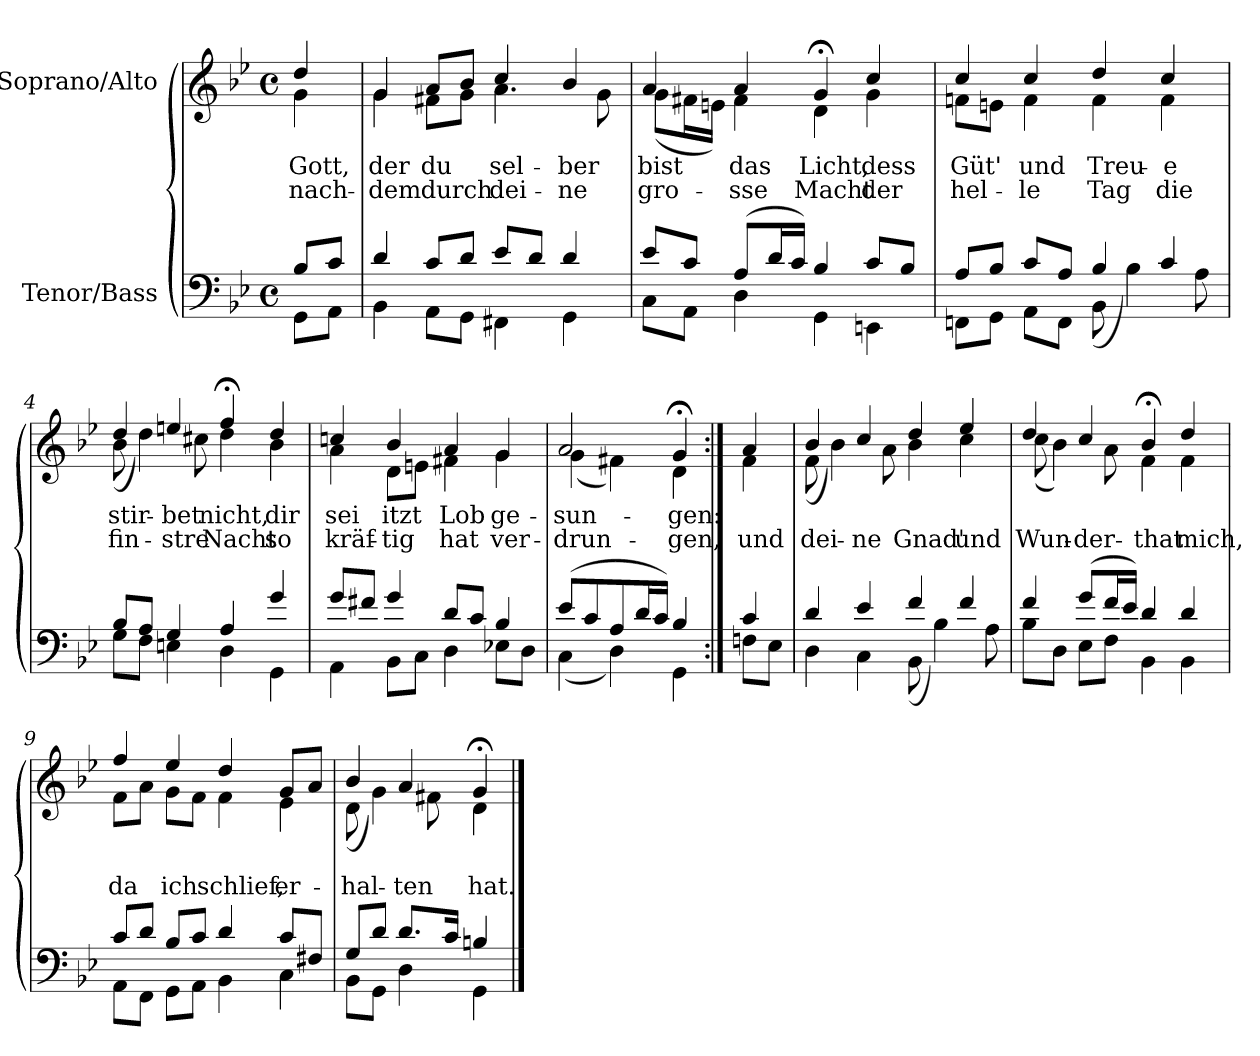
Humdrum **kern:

**kern	**kern	**text	**text
*part2	*part1	*part1	*part1
*staff2	*staff1	*staff1	*staff1
*I"Tenor/Bass	*I"Soprano/Alto	*	*
*clefF4	*clefG2	*	*
*k[b-e-]	*k[b-e-]	*	*
*M4/4	*M4/4	*	*
*met(c)	*met(c)	*	*
=	=	=	=
*^	*	*	*
!	!	!	!LO:LY:b	!LO:LY:b
*	*	*^	*	*
8B-/L	8GG\L	4dd/	4g\	Gott,	nach-
8c/J	8AA\J	.	.	.	.
=1	=1	=1	=1	=1	=1
!	!	!	!	!LO:LY:b	!LO:LY:b
4d/	4BB-\	4g/	4g\	der	-dem
!	!	!	!	!LO:LY:b	!LO:LY:b
8c/L	8AA\L	8a/L	8f#X\L	du	durch
8d/J	8GG\J	8b-/J	8g\J	.	.
!	!	!	!	!LO:LY:b	!LO:LY:b
8e-/L	4FF#X\	4cc/	4.a\	sel-	dei-
8d/J	.	.	.	.	.
!	!	!	!	!LO:LY:b	!LO:LY:b
4d/	4GG\	4b-/	.	-ber	-ne
.	.	.	8g\	.	.
=2	=2	=2	=2	=2	=2
!	!	!	!	!LO:LY:b	!LO:LY:b
8e-/L	8C\L	4a/	(8g\L	bist	gro-
8c/J	8AA\J	.	16f#X\L	.	.
.	.	.	16en\JJ)	.	.
!	!	!	!	!LO:LY:b	!LO:LY:b
(8A/L	4D\	4a/	4f#\	das	-sse
16d/L	.	.	.	.	.
16c/JJ)	.	.	.	.	.
!	!	!	!	!LO:LY:b	!LO:LY:b
4B-/	4GG\	4g;</	4d\	Licht,	Macht
!	!	!	!	!LO:LY:b	!LO:LY:b
8c/L	4EEn\	4cc/	4g\	dess	der
8B-/J	.	.	.	.	.
=3	=3	=3	=3	=3	=3
!	!	!	!	!LO:LY:b	!LO:LY:b
8A/L	8FFn\L	4cc/	8fn\L	Güt'	hel-
8B-/J	8GG\J	.	8en\J	.	.
!	!	!	!	!LO:LY:b	!LO:LY:b
8c/L	8AA\L	4cc/	4f\	und	-le
8A/J	8FF\J	.	.	.	.
!	!	!	!	!LO:LY:b	!LO:LY:b
4B-/	(8BB-\	4dd/	4f\	Treu-	Tag
.	4B-\)	.	.	.	.
!	!	!	!	!LO:LY:b	!LO:LY:b
4c/	.	4cc/	4f\	-e	die
.	8A\	.	.	.	.
!!LO:LB:g=z	!!
=4	=4	=4	=4	=4	=4
!	!	!	!	!LO:LY:b	!LO:LY:b
8B-/L	8G\L	4dd/	(8b-\	stir-	fin-
8A/J	8F\J	.	4dd\)	.	.
!	!	!	!	!LO:LY:b	!LO:LY:b
4G/	4En\	4een/	.	-bet	-stre
.	.	.	8cc#X\	.	.
!	!	!	!	!LO:LY:b	!LO:LY:b
4A/	4D\	4ff;</	4dd\	nicht,	Nacht
!	!	!	!	!LO:LY:b	!LO:LY:b
4g/	4GG\	4dd/	4b-\	dir	so
=5	=5	=5	=5	=5	=5
!	!	!	!	!LO:LY:b	!LO:LY:b
8g/L	4AA\	4ccn/	4a\	sei	kräf-
8f#X/J	.	.	.	.	.
!	!	!	!	!LO:LY:b	!LO:LY:b
4g/	8BB-\L	4b-/	8d\L	itzt	-tig
.	8C\J	.	8en\J	.	.
!	!	!	!	!LO:LY:b	!LO:LY:b
8d/L	4D\	4a/	4f#X\	Lob	hat
8c/J	.	.	.	.	.
!	!	!	!	!LO:LY:b	!LO:LY:b
4B-/	8E-X\L	4g/	4g\	ge-	ver-
.	8D\J	.	.	.	.
=6	=6	=6	=6	=6	=6
!	!	!	!	!LO:LY:b	!LO:LY:b
(8e-/L	(4C\	2a/	(4g\	-sun-	-drun-
8c/	.	.	.	.	.
8A/	4D\)	.	4f#X\)	.	.
16d/L	.	.	.	.	.
16c/JJ)	.	.	.	.	.
!	!	!	!	!LO:LY:b	!LO:LY:b
4B-/	4GG\	4g;</	4d\	-gen:	-gen,
!!LO:LB:g=z	!!
=6X1:|!	=6X1:|!	=6X1:|!	=6X1:|!	=6X1:|!	=6X1:|!
!	!	!	!	!	!LO:LY:b
4c/	8Fn\L	4a/	4f\	.	und
.	8E-\J	.	.	.	.
=7	=7	=7	=7	=7	=7
!	!	!	!	!	!LO:LY:b
4d/	4D\	4b-/	(8f\	.	dei-
.	.	.	4b-\)	.	.
!	!	!	!	!	!LO:LY:b
4e-/	4C\	4cc/	.	.	-ne
.	.	.	8a\	.	.
!	!	!	!	!	!LO:LY:b
4f/	(8BB-\	4dd/	4b-\	.	Gnad'
.	4B-\)	.	.	.	.
!	!	!	!	!	!LO:LY:b
4f/	.	4ee-/	4cc\	.	und
.	8A\	.	.	.	.
=8	=8	=8	=8	=8	=8
!	!	!	!	!	!LO:LY:b
4f/	8B-\L	4dd/	(8cc\	.	Wun-
.	8D\J	.	4b-\)	.	.
!	!	!	!	!	!LO:LY:b
(8g/L	8E-\L	4cc/	.	.	-der-
16f/L	8F\J	.	8a\	.	.
16e-/JJ)	.	.	.	.	.
!	!	!	!	!	!LO:LY:b
4d/	4BB-\	4b-;</	4f\	.	-that
!	!	!	!	!	!LO:LY:b
4d/	4BB-\	4dd/	4f\	.	mich,
=9	=9	=9	=9	=9	=9
!	!	!	!	!	!LO:LY:b
8c/L	8AA\L	4ff/	8f\L	.	da
8d/J	8FF\J	.	8a\J	.	.
!	!	!	!	!	!LO:LY:b
8B-/L	8GG\L	4ee-/	8g\L	.	ich
8c/J	8AA\J	.	8f\J	.	.
!	!	!	!	!	!LO:LY:b
4d/	4BB-\	4dd/	4f\	.	schlief,
!	!	!	!	!	!LO:LY:b
8c/L	4C\	8g/L	4e-\	.	er-
8F#X/J	.	8a/J	.	.	.
=10	=10	=10	=10	=10	=10
!	!	!	!	!	!LO:LY:b
8G/L	8BB-\L	4b-/	(8d\	.	-hal-
8d/J	8GG\J	.	4g\)	.	.
!	!	!	!	!	!LO:LY:b
8.d/L	4D\	4a/	.	.	-ten
.	.	.	8f#X\	.	.
16c/Jk	.	.	.	.	.
!	!	!	!	!	!LO:LY:b
4Bn/	4GG\	4g;</	4d\	.	hat.
*v	*v	*	*	*	*
*	*v	*v	*	*
==	==	==	==
*-	*-	*-	*-
